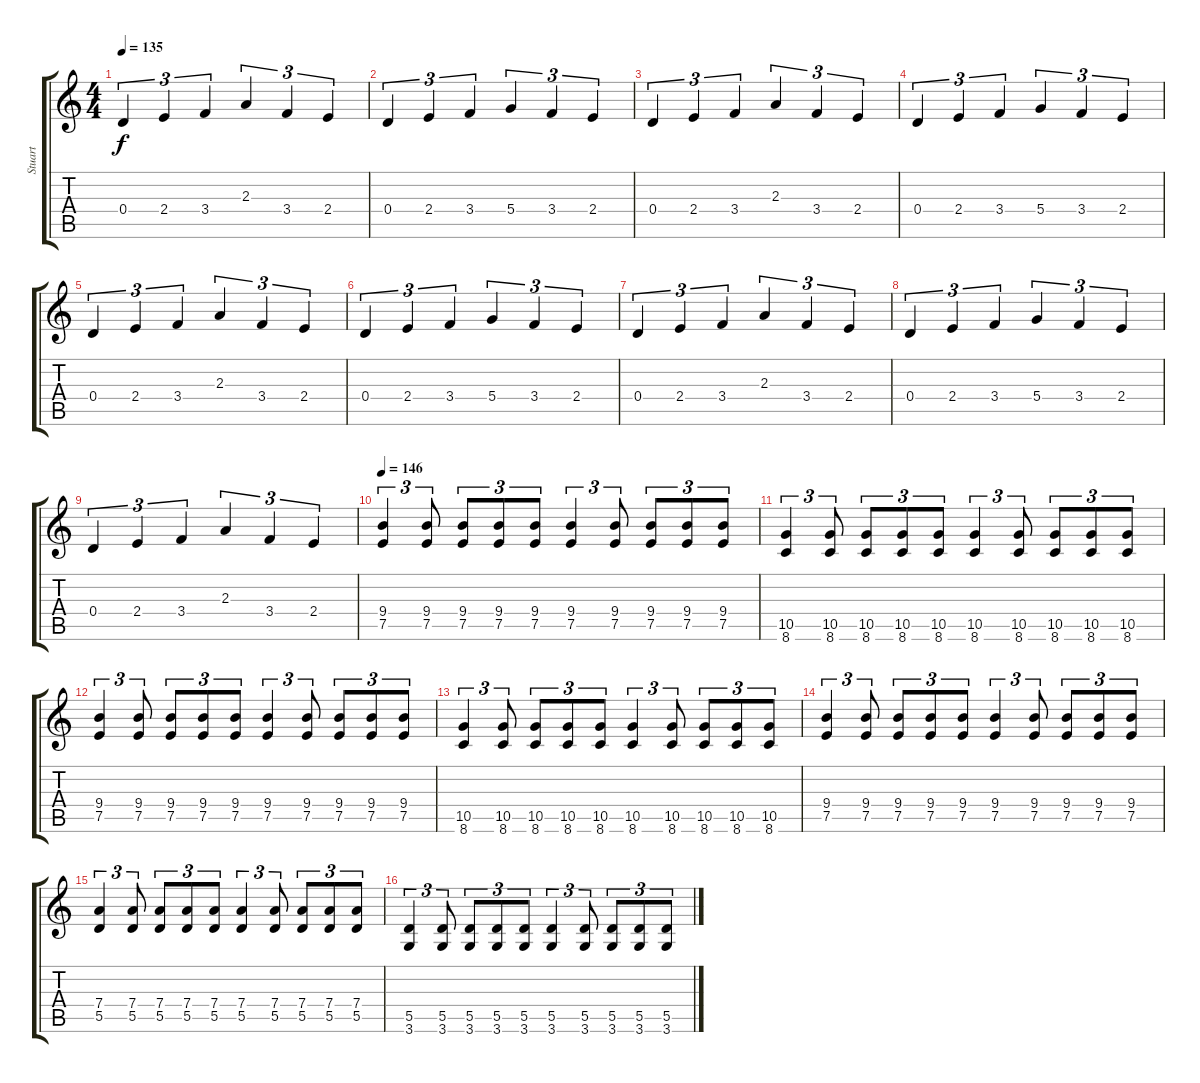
\track ("Stuart" "Stuart") {instrument distortionguitar}
\staff {score tabs}
\tuning (E4 B3 G3 D3 A2 E2) {hide}
\ts (4 4)
\tempo 135
\clef g2
\ks c
0.4.4{tu (3 2) dy f} 2.4.4{tu (3 2)} 3.4.4{tu (3 2)} 2.3.4{tu (3 2)} 3.4.4{tu (3 2)} 2.4.4{tu (3 2)} |
0.4.4{tu (3 2)} 2.4.4{tu (3 2)} 3.4.4{tu (3 2)} 5.4.4{tu (3 2)} 3.4.4{tu (3 2)} 2.4.4{tu (3 2)} |
0.4.4{tu (3 2)} 2.4.4{tu (3 2)} 3.4.4{tu (3 2)} 2.3.4{tu (3 2)} 3.4.4{tu (3 2)} 2.4.4{tu (3 2)} |
0.4.4{tu (3 2)} 2.4.4{tu (3 2)} 3.4.4{tu (3 2)} 5.4.4{tu (3 2)} 3.4.4{tu (3 2)} 2.4.4{tu (3 2)} |
0.4.4{tu (3 2)} 2.4.4{tu (3 2)} 3.4.4{tu (3 2)} 2.3.4{tu (3 2)} 3.4.4{tu (3 2)} 2.4.4{tu (3 2)} |
0.4.4{tu (3 2)} 2.4.4{tu (3 2)} 3.4.4{tu (3 2)} 5.4.4{tu (3 2)} 3.4.4{tu (3 2)} 2.4.4{tu (3 2)} |
0.4.4{tu (3 2)} 2.4.4{tu (3 2)} 3.4.4{tu (3 2)} 2.3.4{tu (3 2)} 3.4.4{tu (3 2)} 2.4.4{tu (3 2)} |
0.4.4{tu (3 2)} 2.4.4{tu (3 2)} 3.4.4{tu (3 2)} 5.4.4{tu (3 2)} 3.4.4{tu (3 2)} 2.4.4{tu (3 2)} |
0.4.4{tu (3 2)} 2.4.4{tu (3 2)} 3.4.4{tu (3 2)} 2.3.4{tu (3 2)} 3.4.4{tu (3 2)} 2.4.4{tu (3 2)} |
\tempo 146
(9.4 7.5).4{tu (3 2)} (9.4 7.5).8{tu (3 2)} (9.4 7.5).8{tu (3 2)} (9.4 7.5).8{tu (3 2)} (9.4 7.5).8{tu (3 2)} (9.4 7.5).4{tu (3 2)} (9.4 7.5).8{tu (3 2)} (9.4 7.5).8{tu (3 2)} (9.4 7.5).8{tu (3 2)} (9.4 7.5).8{tu (3 2)} |
(10.5 8.6).4{tu (3 2)} (10.5 8.6).8{tu (3 2)} (10.5 8.6).8{tu (3 2)} (10.5 8.6).8{tu (3 2)} (10.5 8.6).8{tu (3 2)} (10.5 8.6).4{tu (3 2)} (10.5 8.6).8{tu (3 2)} (10.5 8.6).8{tu (3 2)} (10.5 8.6).8{tu (3 2)} (10.5 8.6).8{tu (3 2)} |
(9.4 7.5).4{tu (3 2)} (9.4 7.5).8{tu (3 2)} (9.4 7.5).8{tu (3 2)} (9.4 7.5).8{tu (3 2)} (9.4 7.5).8{tu (3 2)} (9.4 7.5).4{tu (3 2)} (9.4 7.5).8{tu (3 2)} (9.4 7.5).8{tu (3 2)} (9.4 7.5).8{tu (3 2)} (9.4 7.5).8{tu (3 2)} |
(10.5 8.6).4{tu (3 2)} (10.5 8.6).8{tu (3 2)} (10.5 8.6).8{tu (3 2)} (10.5 8.6).8{tu (3 2)} (10.5 8.6).8{tu (3 2)} (10.5 8.6).4{tu (3 2)} (10.5 8.6).8{tu (3 2)} (10.5 8.6).8{tu (3 2)} (10.5 8.6).8{tu (3 2)} (10.5 8.6).8{tu (3 2)} |
(9.4 7.5).4{tu (3 2)} (9.4 7.5).8{tu (3 2)} (9.4 7.5).8{tu (3 2)} (9.4 7.5).8{tu (3 2)} (9.4 7.5).8{tu (3 2)} (9.4 7.5).4{tu (3 2)} (9.4 7.5).8{tu (3 2)} (9.4 7.5).8{tu (3 2)} (9.4 7.5).8{tu (3 2)} (9.4 7.5).8{tu (3 2)} |
(7.4 5.5).4{tu (3 2)} (7.4 5.5).8{tu (3 2)} (7.4 5.5).8{tu (3 2)} (7.4 5.5).8{tu (3 2)} (7.4 5.5).8{tu (3 2)} (7.4 5.5).4{tu (3 2)} (7.4 5.5).8{tu (3 2)} (7.4 5.5).8{tu (3 2)} (7.4 5.5).8{tu (3 2)} (7.4 5.5).8{tu (3 2)} |
(5.5 3.6).4{tu (3 2)} (5.5 3.6).8{tu (3 2)} (5.5 3.6).8{tu (3 2)} (5.5 3.6).8{tu (3 2)} (5.5 3.6).8{tu (3 2)} (5.5 3.6).4{tu (3 2)} (5.5 3.6).8{tu (3 2)} (5.5 3.6).8{tu (3 2)} (5.5 3.6).8{tu (3 2)} (5.5 3.6).8{tu (3 2)}
